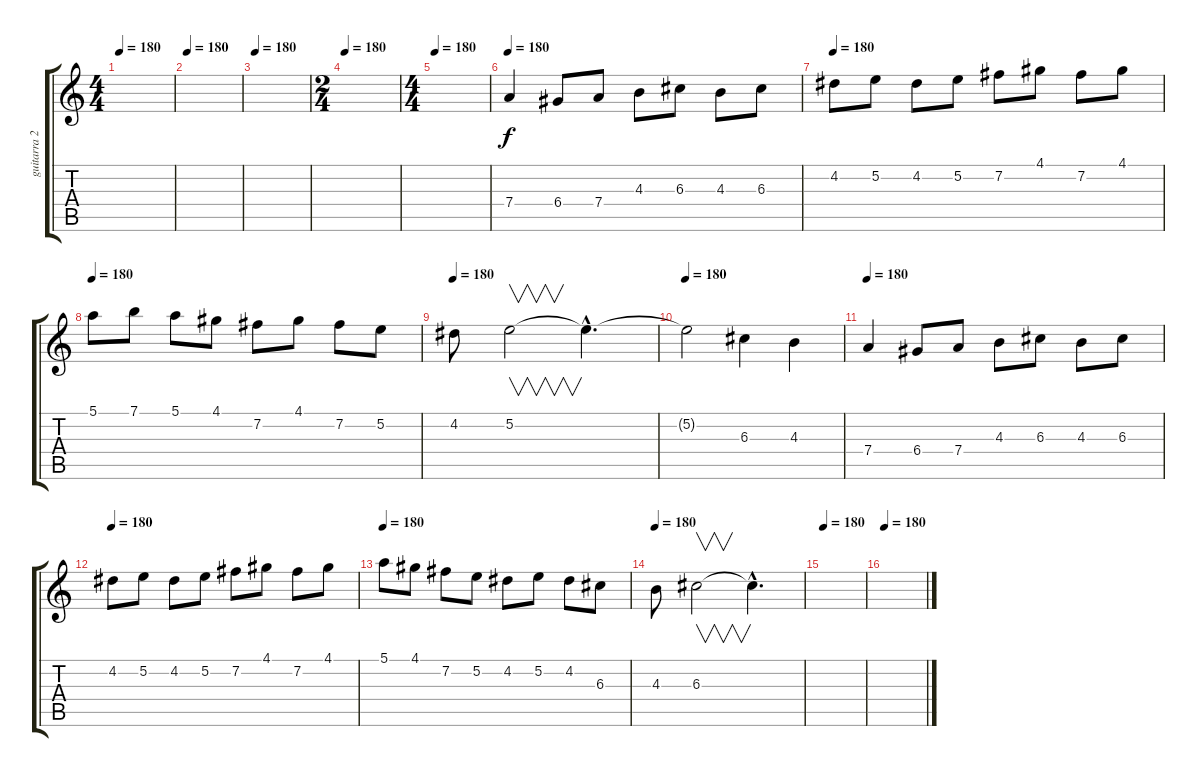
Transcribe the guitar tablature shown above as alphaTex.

\track ("guitarra 2" "guitarra 2") {instrument distortionguitar}
\staff {score tabs}
\tuning (E4 B3 G3 D3 A2 E2) {hide}
\ts (4 4)
\tempo 180
\clef g2
\ks c
|
\tempo 180
|
\tempo 180
|
\ts (2 4)
\tempo 180
|
\ts (4 4)
\tempo 180
|
\tempo 180
7.4.4 6.4.8 7.4.8 4.3.8 6.3.8 4.3.8 6.3.8 |
\tempo 180
4.2.8 5.2.8 4.2.8 5.2.8 7.2.8 4.1.8 7.2.8 4.1.8 |
\tempo 180
5.1.8 7.1.8 5.1.8 4.1.8 7.2.8 4.1.8 7.2.8 5.2.8 |
\tempo 180
4.2.8 5.2.2{v} 5.2{hac t}.4{d} |
\tempo 180
5.2{t}.2 6.3.4 4.3.4 |
\tempo 180
7.4.4 6.4.8 7.4.8 4.3.8 6.3.8 4.3.8 6.3.8 |
\tempo 180
4.2.8 5.2.8 4.2.8 5.2.8 7.2.8 4.1.8 7.2.8 4.1.8 |
\tempo 180
5.1.8 4.1.8 7.2.8 5.2.8 4.2.8 5.2.8 4.2.8 6.3.8 |
\tempo 180
4.3.8 6.3.2{v} 6.3{hac t}.4{d} |
\tempo 180
|
\tempo 180
